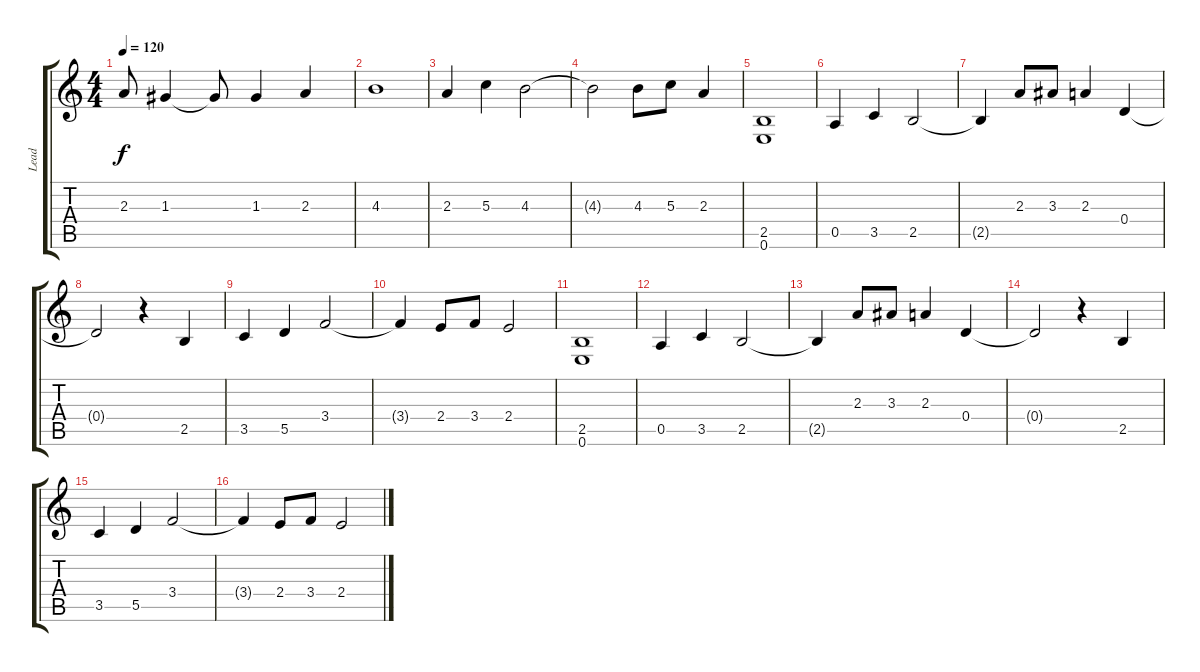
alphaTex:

\track ("Lead" "Lead") {instrument distortionguitar}
\staff {score tabs}
\tuning (E4 B3 G3 D3 A2 E2) {hide}
\ts (4 4)
\tempo 120
\clef g2
\ks c
2.3.8{dy f} 1.3.4 1.3{t}.8 1.3.4 2.3.4 |
4.3.1 |
2.3.4 5.3.4 4.3.2 |
4.3{t}.2 4.3.8 5.3.8 2.3.4 |
(2.5 0.6).1 |
0.5.4 3.5.4 2.5.2 |
2.5{t}.4 2.3.8 3.3.8 2.3.4 0.4.4 |
0.4{t}.2 r.4 2.5.4 |
3.5.4 5.5.4 3.4.2 |
3.4{t}.4 2.4.8 3.4.8 2.4.2 |
(2.5 0.6).1 |
0.5.4 3.5.4 2.5.2 |
2.5{t}.4 2.3.8 3.3.8 2.3.4 0.4.4 |
0.4{t}.2 r.4 2.5.4 |
3.5.4 5.5.4 3.4.2 |
3.4{t}.4 2.4.8 3.4.8 2.4.2
